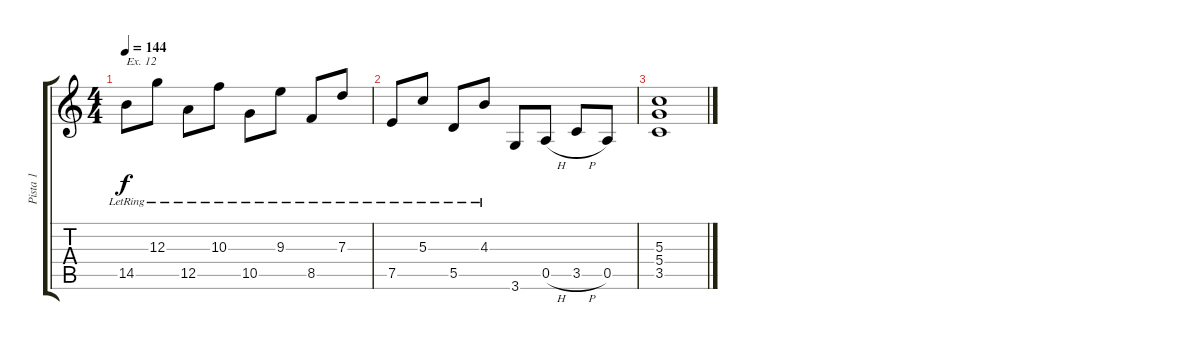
\track ("Pista 1" "Pista 1") {instrument distortionguitar}
\staff {score tabs}
\tuning (E4 B3 G3 D3 A2 E2) {hide}
\ts (4 4)
\tempo 144
\clef g2
\ks c
14.5{lr}.8{txt "Ex. 12" dy f} 12.3{lr}.8 12.5{lr}.8 10.3{lr}.8 10.5{lr}.8 9.3{lr}.8 8.5{lr}.8 7.3{lr}.8 |
7.5{lr}.8 5.3{lr}.8 5.5{lr}.8 4.3{lr}.8 3.6.8 0.5{h}.8 3.5{h}.8 0.5.8 |
(5.3 5.4 3.5).1
